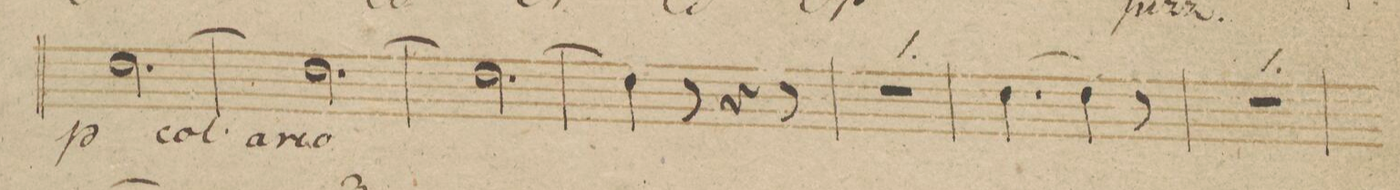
**kern	**dynam
*I"Violoncello et Baſso.	*
*clefF4	*
*k[b-]	*
*M6/8	*
[2.F\	p
=60	=60
2.F\_	.
=61	=61
2.F\_	.
=62	=62
4F\]	.
8r	.
4r	.
8r	.
=63	=63
2.r	.
=64	=64
[4.F\	.
4F\]	.
8r	.
=65	=65
2.r	.
=66	=66
*-	*-
